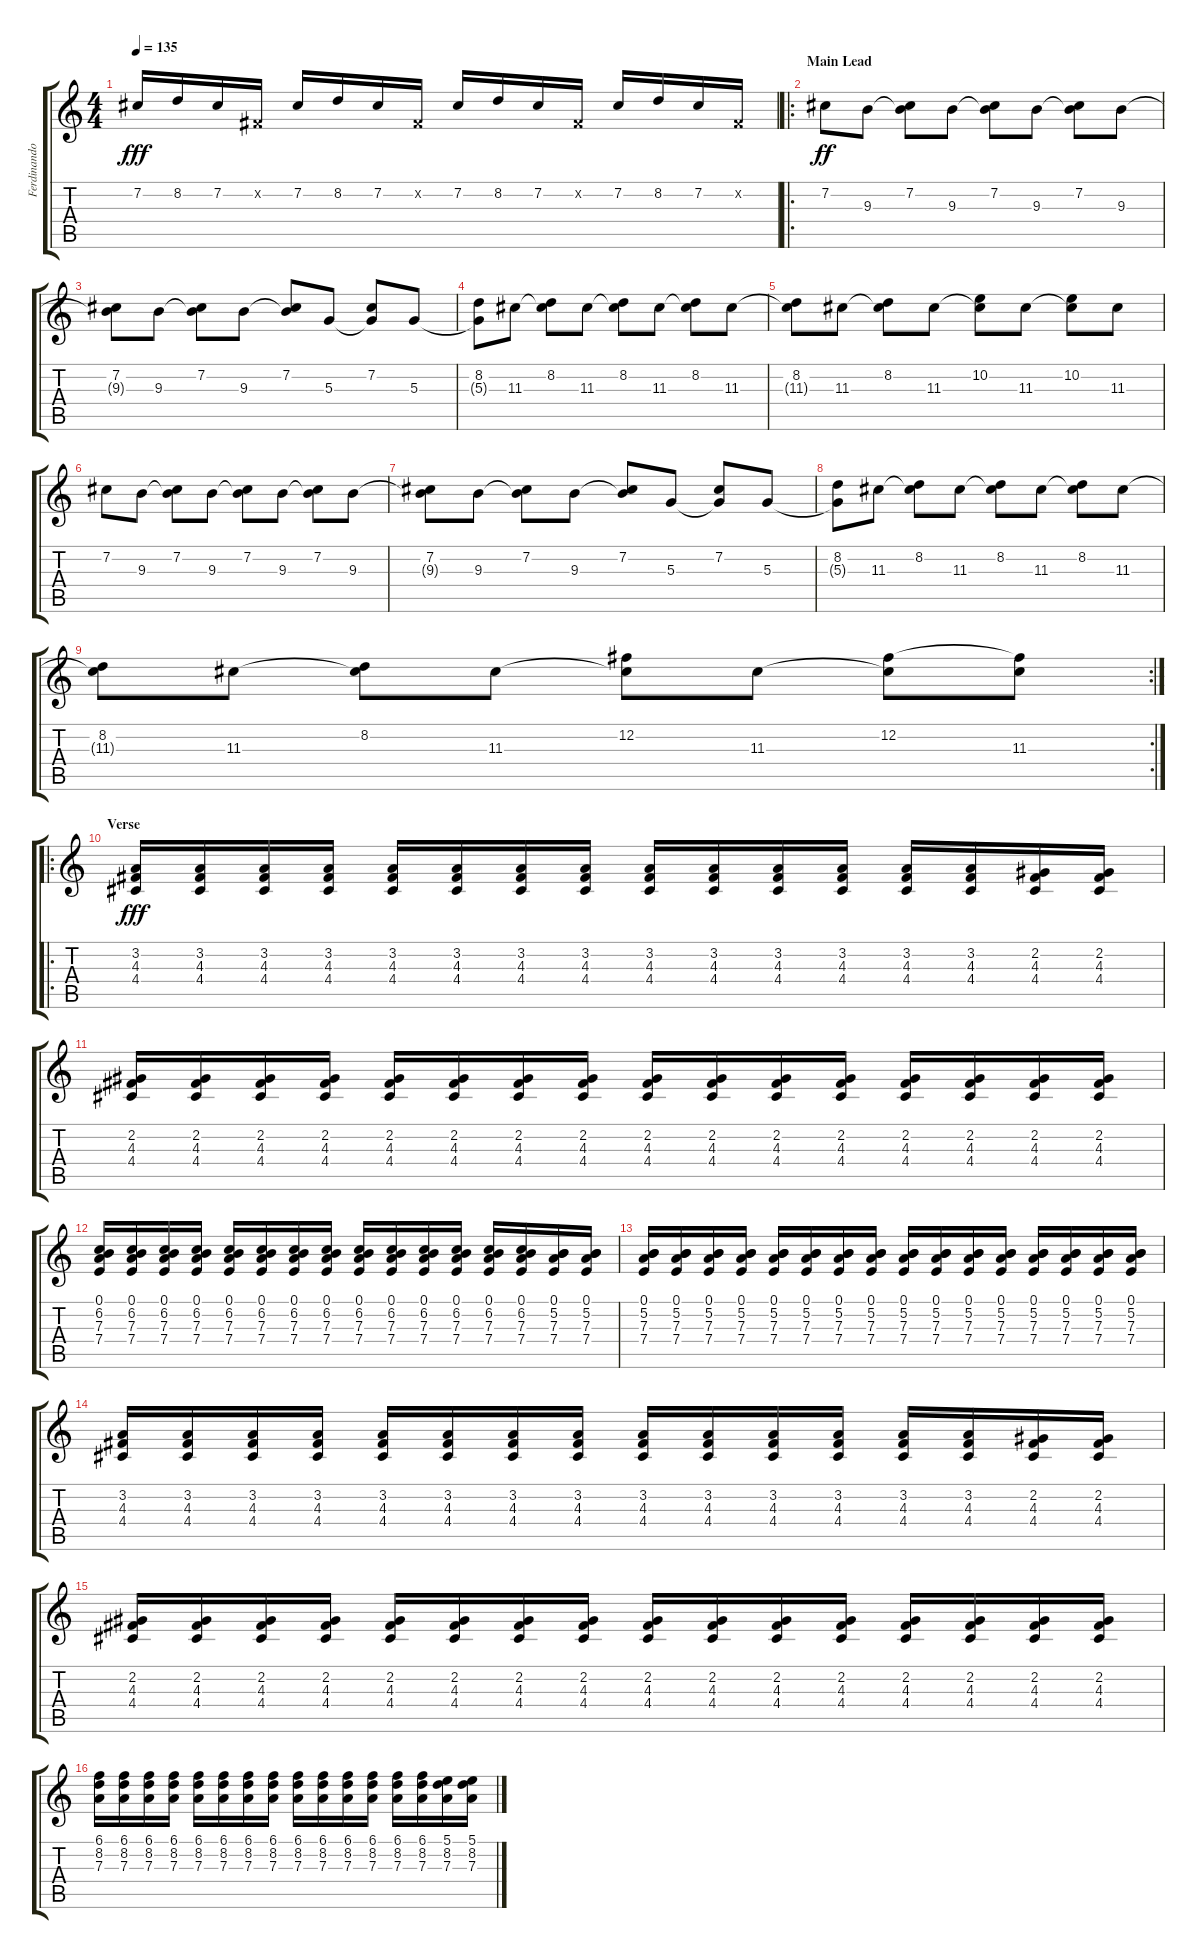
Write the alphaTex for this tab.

\track ("Ferdinando \"Herr Morbid\" Marchisio (Lea" "Ferdinando") {instrument distortionguitar}
\staff {score tabs}
\tuning (B3 Gb3 D3 A2 E2 B1) {hide}
\ts (4 4)
\tempo 135
\clef g2
\ks c
7.2.16{dy fff} 8.2.16 7.2.16 0.2{x}.16 7.2.16 8.2.16 7.2.16 0.2{x}.16 7.2.16 8.2.16 7.2.16 0.2{x}.16 7.2.16 8.2.16 7.2.16 0.2{x}.16 |
\ro
\section ("" "Main Lead")
7.2.8{dy ff} 9.3.8 (7.2 9.3{t}).8 9.3.8 (7.2 9.3{t}).8 9.3.8 (7.2 9.3{t}).8 9.3.8 |
(7.2 9.3{t}).8 9.3.8 (7.2 9.3{t}).8 9.3.8 (7.2 9.3{t}).8 5.3.8 (7.2 5.3{t}).8 5.3.8 |
(8.2 5.3{t}).8 11.3.8 (8.2 11.3{t}).8 11.3.8 (8.2 11.3{t}).8 11.3.8 (8.2 11.3{t}).8 11.3.8 |
(8.2 11.3{t}).8 11.3.8 (8.2 11.3{t}).8 11.3.8 (10.2 11.3{t}).8 11.3.8 (10.2 11.3{t}).8 11.3.8 |
7.2.8 9.3.8 (7.2 9.3{t}).8 9.3.8 (7.2 9.3{t}).8 9.3.8 (7.2 9.3{t}).8 9.3.8 |
(7.2 9.3{t}).8 9.3.8 (7.2 9.3{t}).8 9.3.8 (7.2 9.3{t}).8 5.3.8 (7.2 5.3{t}).8 5.3.8 |
(8.2 5.3{t}).8 11.3.8 (8.2 11.3{t}).8 11.3.8 (8.2 11.3{t}).8 11.3.8 (8.2 11.3{t}).8 11.3.8 |
\rc 2
(8.2 11.3{t}).8 11.3.8 (8.2 11.3{t}).8 11.3.8 (12.2 11.3{t}).8 11.3.8 (12.2 11.3{t}).8 (12.2{t} 11.3).8 |
\ro
\section ("" "Verse")
(3.2 4.3 4.4).16{dy fff} (3.2 4.3 4.4).16 (3.2 4.3 4.4).16 (3.2 4.3 4.4).16 (3.2 4.3 4.4).16 (3.2 4.3 4.4).16 (3.2 4.3 4.4).16 (3.2 4.3 4.4).16 (3.2 4.3 4.4).16 (3.2 4.3 4.4).16 (3.2 4.3 4.4).16 (3.2 4.3 4.4).16 (3.2 4.3 4.4).16 (3.2 4.3 4.4).16 (2.2 4.3 4.4).16 (2.2 4.3 4.4).16 |
(2.2 4.3 4.4).16 (2.2 4.3 4.4).16 (2.2 4.3 4.4).16 (2.2 4.3 4.4).16 (2.2 4.3 4.4).16 (2.2 4.3 4.4).16 (2.2 4.3 4.4).16 (2.2 4.3 4.4).16 (2.2 4.3 4.4).16 (2.2 4.3 4.4).16 (2.2 4.3 4.4).16 (2.2 4.3 4.4).16 (2.2 4.3 4.4).16 (2.2 4.3 4.4).16 (2.2 4.3 4.4).16 (2.2 4.3 4.4).16 |
(0.1 6.2 7.3 7.4).16 (0.1 6.2 7.3 7.4).16 (0.1 6.2 7.3 7.4).16 (0.1 6.2 7.3 7.4).16 (0.1 6.2 7.3 7.4).16 (0.1 6.2 7.3 7.4).16 (0.1 6.2 7.3 7.4).16 (0.1 6.2 7.3 7.4).16 (0.1 6.2 7.3 7.4).16 (0.1 6.2 7.3 7.4).16 (0.1 6.2 7.3 7.4).16 (0.1 6.2 7.3 7.4).16 (0.1 6.2 7.3 7.4).16 (0.1 6.2 7.3 7.4).16 (0.1 5.2 7.3 7.4).16 (0.1 5.2 7.3 7.4).16 |
(0.1 5.2 7.3 7.4).16 (0.1 5.2 7.3 7.4).16 (0.1 5.2 7.3 7.4).16 (0.1 5.2 7.3 7.4).16 (0.1 5.2 7.3 7.4).16 (0.1 5.2 7.3 7.4).16 (0.1 5.2 7.3 7.4).16 (0.1 5.2 7.3 7.4).16 (0.1 5.2 7.3 7.4).16 (0.1 5.2 7.3 7.4).16 (0.1 5.2 7.3 7.4).16 (0.1 5.2 7.3 7.4).16 (0.1 5.2 7.3 7.4).16 (0.1 5.2 7.3 7.4).16 (0.1 5.2 7.3 7.4).16 (0.1 5.2 7.3 7.4).16 |
(3.2 4.3 4.4).16 (3.2 4.3 4.4).16 (3.2 4.3 4.4).16 (3.2 4.3 4.4).16 (3.2 4.3 4.4).16 (3.2 4.3 4.4).16 (3.2 4.3 4.4).16 (3.2 4.3 4.4).16 (3.2 4.3 4.4).16 (3.2 4.3 4.4).16 (3.2 4.3 4.4).16 (3.2 4.3 4.4).16 (3.2 4.3 4.4).16 (3.2 4.3 4.4).16 (2.2 4.3 4.4).16 (2.2 4.3 4.4).16 |
(2.2 4.3 4.4).16 (2.2 4.3 4.4).16 (2.2 4.3 4.4).16 (2.2 4.3 4.4).16 (2.2 4.3 4.4).16 (2.2 4.3 4.4).16 (2.2 4.3 4.4).16 (2.2 4.3 4.4).16 (2.2 4.3 4.4).16 (2.2 4.3 4.4).16 (2.2 4.3 4.4).16 (2.2 4.3 4.4).16 (2.2 4.3 4.4).16 (2.2 4.3 4.4).16 (2.2 4.3 4.4).16 (2.2 4.3 4.4).16 |
(6.1 8.2 7.3).16 (6.1 8.2 7.3).16 (6.1 8.2 7.3).16 (6.1 8.2 7.3).16 (6.1 8.2 7.3).16 (6.1 8.2 7.3).16 (6.1 8.2 7.3).16 (6.1 8.2 7.3).16 (6.1 8.2 7.3).16 (6.1 8.2 7.3).16 (6.1 8.2 7.3).16 (6.1 8.2 7.3).16 (6.1 8.2 7.3).16 (6.1 8.2 7.3).16 (5.1 8.2 7.3).16 (5.1 8.2 7.3).16
